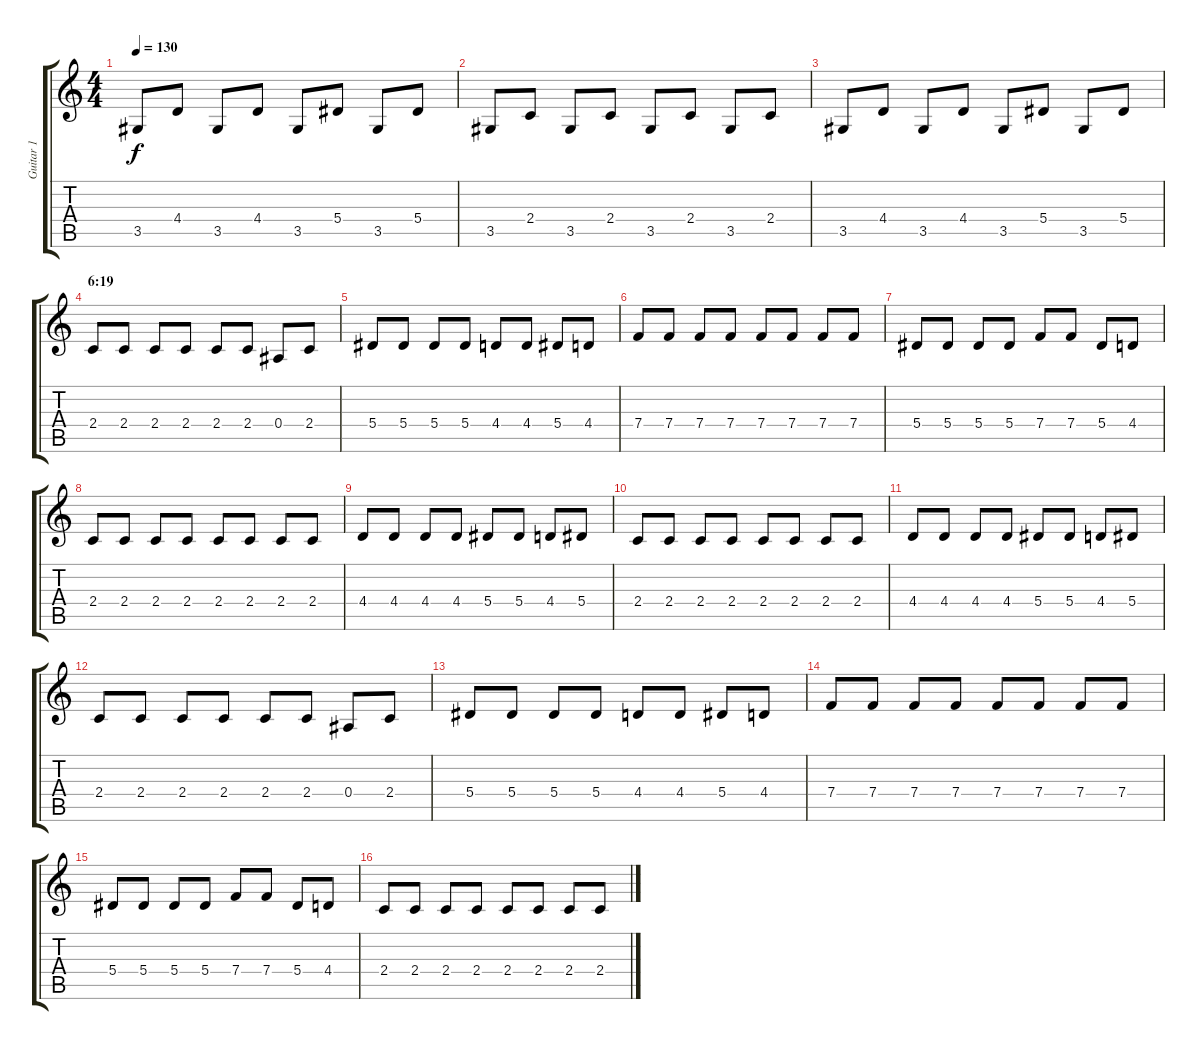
\track ("Guitar 1" "Guitar 1") {instrument distortionguitar}
\staff {score tabs}
\tuning (C4 G3 Eb3 Bb2 F2 C2) {hide}
\ts (4 4)
\tempo 130
\clef g2
\ks c
3.5.8{dy f} 4.4.8 3.5.8 4.4.8 3.5.8 5.4.8 3.5.8 5.4.8 |
3.5.8 2.4.8 3.5.8 2.4.8 3.5.8 2.4.8 3.5.8 2.4.8 |
3.5.8 4.4.8 3.5.8 4.4.8 3.5.8 5.4.8 3.5.8 5.4.8 |
\section ("" "6:19")
2.4.8{instrument overdrivenguitar} 2.4.8 2.4.8 2.4.8 2.4.8 2.4.8 0.4.8 2.4.8 |
5.4.8 5.4.8 5.4.8 5.4.8 4.4.8 4.4.8 5.4.8 4.4.8 |
7.4.8 7.4.8 7.4.8 7.4.8 7.4.8 7.4.8 7.4.8 7.4.8 |
5.4.8 5.4.8 5.4.8 5.4.8 7.4.8 7.4.8 5.4.8 4.4.8 |
2.4.8 2.4.8 2.4.8 2.4.8 2.4.8 2.4.8 2.4.8 2.4.8 |
4.4.8 4.4.8 4.4.8 4.4.8 5.4.8 5.4.8 4.4.8 5.4.8 |
2.4.8 2.4.8 2.4.8 2.4.8 2.4.8 2.4.8 2.4.8 2.4.8 |
4.4.8 4.4.8 4.4.8 4.4.8 5.4.8 5.4.8 4.4.8 5.4.8 |
2.4.8{instrument overdrivenguitar} 2.4.8 2.4.8 2.4.8 2.4.8 2.4.8 0.4.8 2.4.8 |
5.4.8 5.4.8 5.4.8 5.4.8 4.4.8 4.4.8 5.4.8 4.4.8 |
7.4.8 7.4.8 7.4.8 7.4.8 7.4.8 7.4.8 7.4.8 7.4.8 |
5.4.8 5.4.8 5.4.8 5.4.8 7.4.8 7.4.8 5.4.8 4.4.8 |
2.4.8 2.4.8 2.4.8 2.4.8 2.4.8 2.4.8 2.4.8 2.4.8
